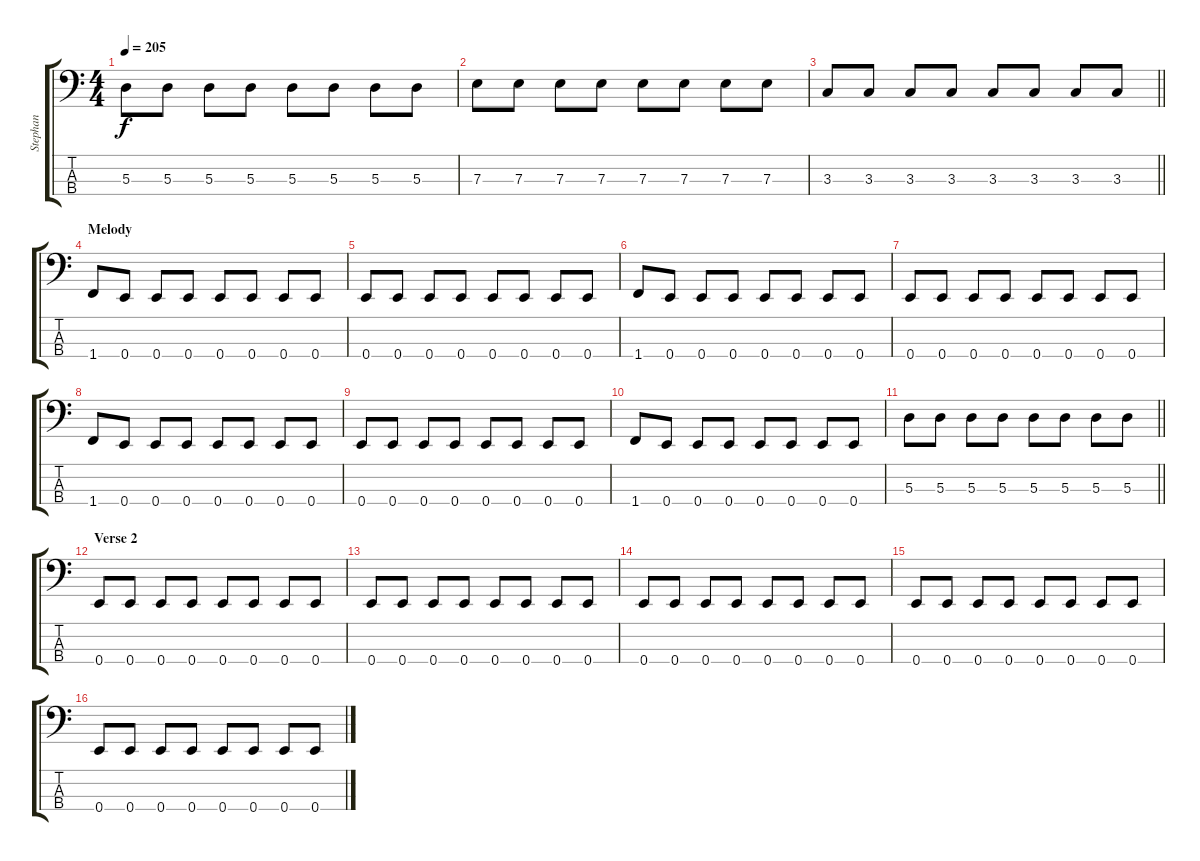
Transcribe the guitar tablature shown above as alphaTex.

\track ("Stephan" "Stephan") {instrument electricbasspick}
\staff {score tabs}
\tuning (G2 D2 A1 E1) {hide}
\ts (4 4)
\tempo 205
\clef f4
\ks c
5.3.8{dy f} 5.3.8 5.3.8 5.3.8 5.3.8 5.3.8 5.3.8 5.3.8 |
7.3.8 7.3.8 7.3.8 7.3.8 7.3.8 7.3.8 7.3.8 7.3.8 |
\barLineRight lightlight
3.3.8 3.3.8 3.3.8 3.3.8 3.3.8 3.3.8 3.3.8 3.3.8 |
\section ("" "Melody")
1.4.8 0.4.8 0.4.8 0.4.8 0.4.8 0.4.8 0.4.8 0.4.8 |
0.4.8 0.4.8 0.4.8 0.4.8 0.4.8 0.4.8 0.4.8 0.4.8 |
1.4.8 0.4.8 0.4.8 0.4.8 0.4.8 0.4.8 0.4.8 0.4.8 |
0.4.8 0.4.8 0.4.8 0.4.8 0.4.8 0.4.8 0.4.8 0.4.8 |
1.4.8 0.4.8 0.4.8 0.4.8 0.4.8 0.4.8 0.4.8 0.4.8 |
0.4.8 0.4.8 0.4.8 0.4.8 0.4.8 0.4.8 0.4.8 0.4.8 |
1.4.8 0.4.8 0.4.8 0.4.8 0.4.8 0.4.8 0.4.8 0.4.8 |
\barLineRight lightlight
5.3.8 5.3.8 5.3.8 5.3.8 5.3.8 5.3.8 5.3.8 5.3.8 |
\section ("" "Verse 2")
0.4.8 0.4.8 0.4.8 0.4.8 0.4.8 0.4.8 0.4.8 0.4.8 |
0.4.8 0.4.8 0.4.8 0.4.8 0.4.8 0.4.8 0.4.8 0.4.8 |
0.4.8 0.4.8 0.4.8 0.4.8 0.4.8 0.4.8 0.4.8 0.4.8 |
0.4.8 0.4.8 0.4.8 0.4.8 0.4.8 0.4.8 0.4.8 0.4.8 |
0.4.8 0.4.8 0.4.8 0.4.8 0.4.8 0.4.8 0.4.8 0.4.8
